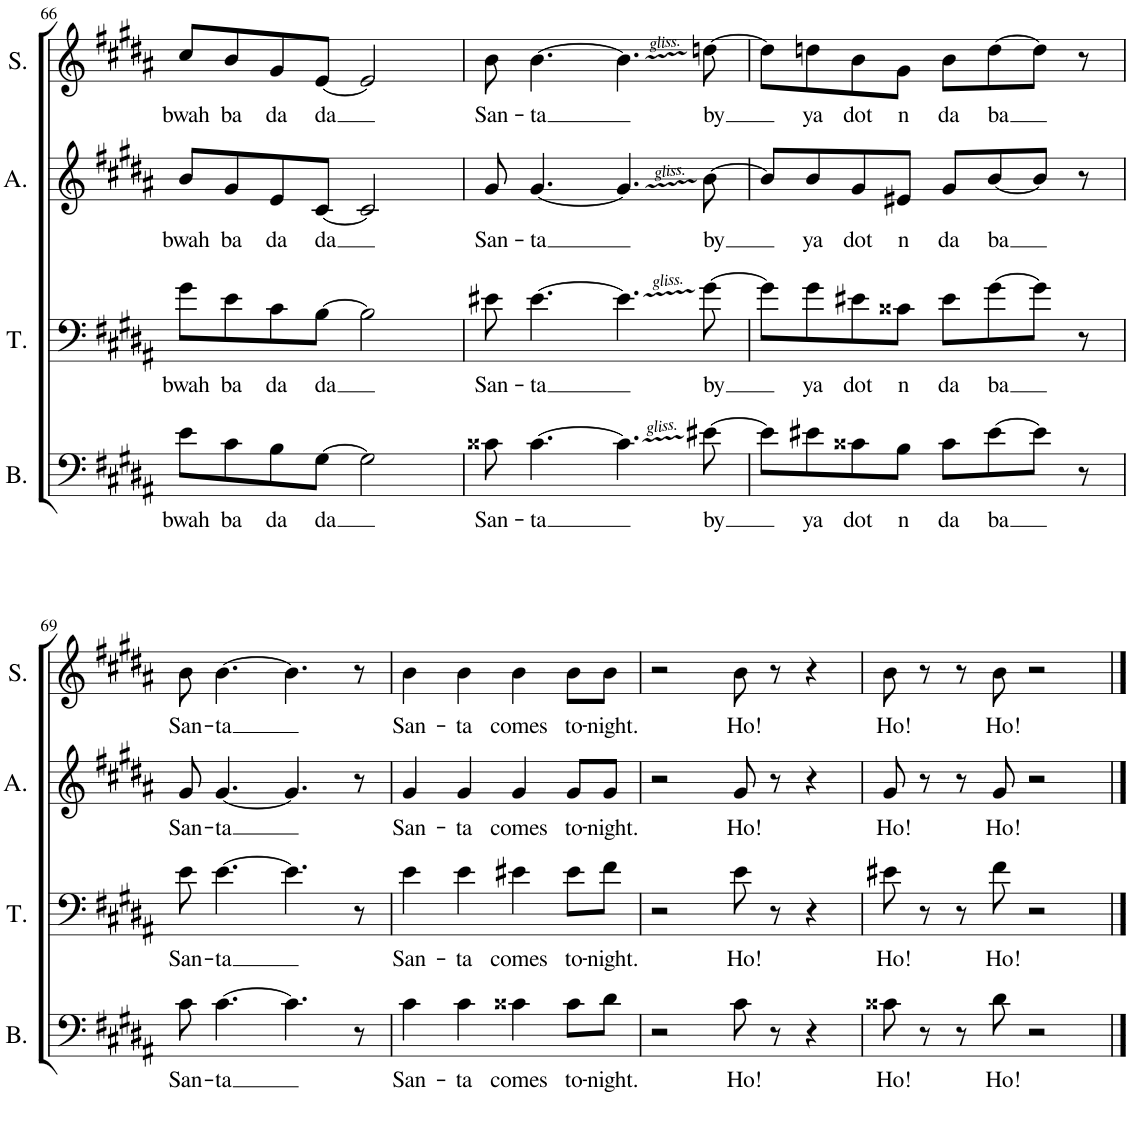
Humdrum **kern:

**kern	**text	**kern	**text	**kern	**text	**kern	**text
*part4	*part4	*part3	*part3	*part2	*part2	*part1	*part1
*staff4	*staff4	*staff3	*staff3	*staff2	*staff2	*staff1	*staff1
*I"Bass	*	*I"Tenor	*	*I"Alto	*	*I"Soprano	*
*I'B.	*	*I'T.	*	*I'A.	*	*I'S.	*
!!LO:PB:g=z
*clefX	*	*clefF4	*	*clefG2	*	*clefG2	*
*k[f#c#g#d#a#]	*	*k[f#c#g#d#a#]	*	*k[f#c#g#d#a#]	*	*k[f#c#g#d#a#]	*
*M4/4	*	*M4/4	*	*M4/4	*	*M4/4	*
=66	=66	=66	=66	=66	=66	=66	=66
!	!LO:LY:b	!	!LO:LY:b	!	!LO:LY:b	!	!LO:LY:b
8e\L	bwah	8g#\L	bwah	8b/L	bwah	8cc#/L	bwah
!	!LO:LY:b	!	!LO:LY:b	!	!LO:LY:b	!	!LO:LY:b
8c#\	ba	8e\	ba	8g#/	ba	8b/	ba
!	!LO:LY:b	!	!LO:LY:b	!	!LO:LY:b	!	!LO:LY:b
8B\	da	8c#\	da	8e/	da	8g#/	da
!	!LO:LY:b	!	!LO:LY:b	!	!LO:LY:b	!	!LO:LY:b
[8G#\J	da	[8B\J	da	[8c#/J	da	[8e/J	da
2G#\]	.	2B\]	.	2c#/]	.	2e/]	.
=67	=67	=67	=67	=67	=67	=67	=67
!	!LO:LY:b	!	!LO:LY:b	!	!LO:LY:b	!	!LO:LY:b
8c##X\	San-	8e#X\	San-	8g#/	San-	8b\	San-
!	!LO:LY:b	!	!LO:LY:b	!	!LO:LY:b	!	!LO:LY:b
[4.c##\	-ta	[4.e#\	-ta	[4.g#/	-ta	[4.b\	-ta
4.c##\]	.	4.e#\]	.	4.g#/]	.	4.b\]	.
!	!LO:LY:b	!	!LO:LY:b	!	!LO:LY:b	!	!LO:LY:b
[8e#X\	by	[8g#\	by	[8b\	by	[8ddn\	by
=68	=68	=68	=68	=68	=68	=68	=68
8e#\L]	.	8g#\L]	.	8b/L]	.	8dd\L]	.
!	!LO:LY:b	!	!LO:LY:b	!	!LO:LY:b	!	!LO:LY:b
8e#X\	ya	8g#\	ya	8b/	ya	8ddn\	ya
!	!LO:LY:b	!	!LO:LY:b	!	!LO:LY:b	!	!LO:LY:b
8c##X\	dot	8e#X\	dot	8g#/	dot	8b\	dot
!	!LO:LY:b	!	!LO:LY:b	!	!LO:LY:b	!	!LO:LY:b
8B\J	n	8c##X\J	n	8e#X/J	n	8g#\J	n
!	!LO:LY:b	!	!LO:LY:b	!	!LO:LY:b	!	!LO:LY:b
8c##\L	da	8e#\L	da	8g#/L	da	8b\L	da
!	!LO:LY:b	!	!LO:LY:b	!	!LO:LY:b	!	!LO:LY:b
[8e#\	ba	[8g#\	ba	[8b/	ba	[8dd\	ba
8e#\J]	.	8g#\J]	.	8b/J]	.	8dd\J]	.
8r	.	8r	.	8r	.	8r	.
!!LO:LB:g=z
=69	=69	=69	=69	=69	=69	=69	=69
!	!LO:LY:b	!	!LO:LY:b	!	!LO:LY:b	!	!LO:LY:b
8c#\	San-	8e\	San-	8g#/	San-	8b\	San-
!	!LO:LY:b	!	!LO:LY:b	!	!LO:LY:b	!	!LO:LY:b
[4.c#\	-ta	[4.e\	-ta	[4.g#/	-ta	[4.b\	-ta
4.c#\]	.	4.e\]	.	4.g#/]	.	4.b\]	.
8r	.	8r	.	8r	.	8r	.
=70	=70	=70	=70	=70	=70	=70	=70
!	!LO:LY:b	!	!LO:LY:b	!	!LO:LY:b	!	!LO:LY:b
4c#\	San-	4e\	San-	4g#/	San-	4b\	San-
!	!LO:LY:b	!	!LO:LY:b	!	!LO:LY:b	!	!LO:LY:b
4c#\	-ta	4e\	-ta	4g#/	-ta	4b\	-ta
!	!LO:LY:b	!	!LO:LY:b	!	!LO:LY:b	!	!LO:LY:b
4c##X\	comes	4e#X\	comes	4g#/	comes	4b\	comes
!	!LO:LY:b	!	!LO:LY:b	!	!LO:LY:b	!	!LO:LY:b
8c##\L	to-	8e#\L	to-	8g#/L	to-	8b\L	to-
!	!LO:LY:b	!	!LO:LY:b	!	!LO:LY:b	!	!LO:LY:b
8d#\J	-night.	8f#\J	-night.	8g#/J	-night.	8b\J	-night.
=71	=71	=71	=71	=71	=71	=71	=71
2r	.	2r	.	2r	.	2r	.
!	!LO:LY:b	!	!LO:LY:b	!	!LO:LY:b	!	!LO:LY:b
8c#\	Ho!	8e\	Ho!	8g#/	Ho!	8b\	Ho!
8r	.	8r	.	8r	.	8r	.
4r	.	4r	.	4r	.	4r	.
=72	=72	=72	=72	=72	=72	=72	=72
!	!LO:LY:b	!	!LO:LY:b	!	!LO:LY:b	!	!LO:LY:b
8c##X\	Ho!	8e#X\	Ho!	8g#/	Ho!	8b\	Ho!
8r	.	8r	.	8r	.	8r	.
8r	.	8r	.	8r	.	8r	.
!	!LO:LY:b	!	!LO:LY:b	!	!LO:LY:b	!	!LO:LY:b
8d#\	Ho!	8f#\	Ho!	8g#/	Ho!	8b\	Ho!
2r	.	2r	.	2r	.	2r	.
==	==	==	==	==	==	==	==
*-	*-	*-	*-	*-	*-	*-	*-
